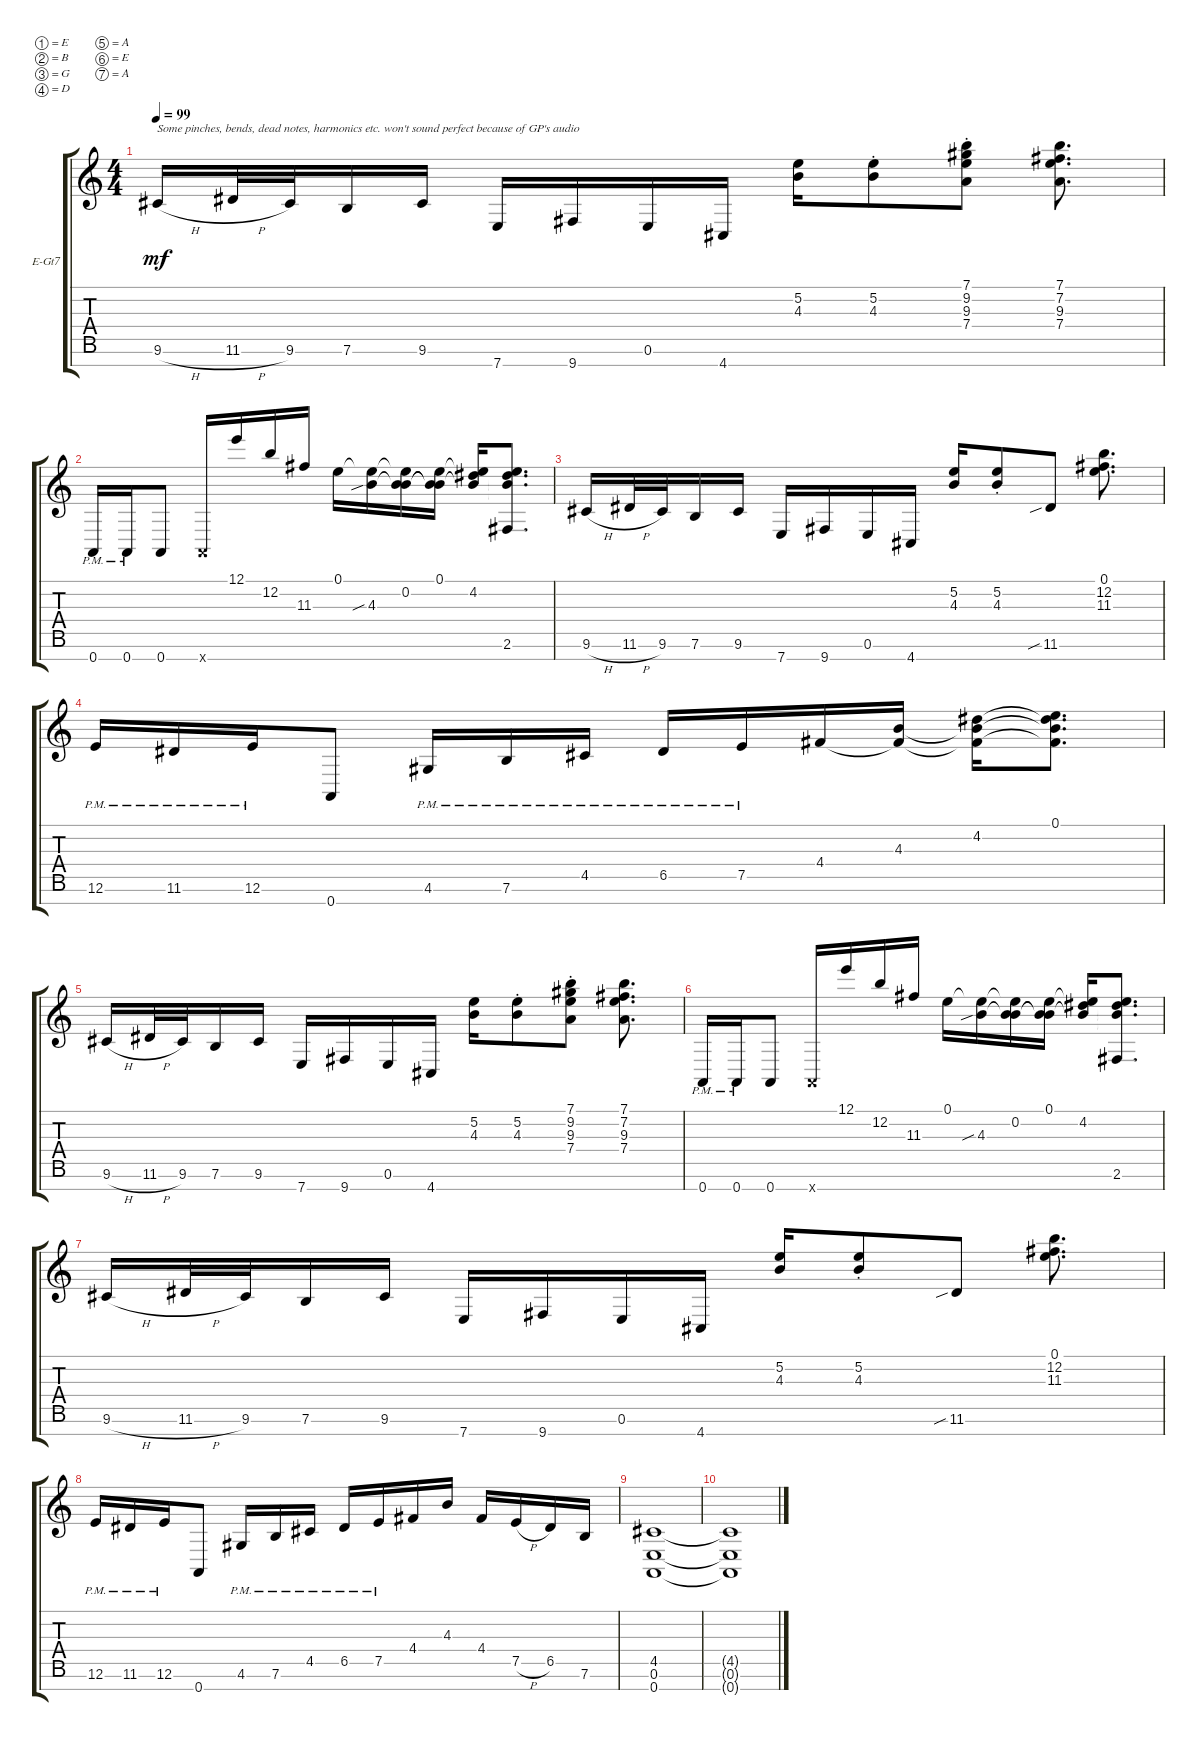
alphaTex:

\defaultSystemsLayout 4
\bracketExtendMode groupsimilarinstruments
\firstSystemTrackNameOrientation horizontal
\otherSystemsTrackNameOrientation horizontal
\track ("Electric Guitar" "E-Gt7") {instrument distortionguitar}
\staff {score tabs}
\tuning (E4 B3 G3 D3 A2 E2 A1)
\ts (4 4)
\tempo 99
\clef g2
\ks c
9.6{h}.16{txt "Some pinches, bends, dead notes, harmonics etc. won't sound perfect because of GP's audio" dy mf instrument distortionguitar} 11.6{h}.32 9.6.32 7.6.16 9.6.16 7.7.16 9.7.16 0.6.16 4.7.16 (4.3 5.2).16 (5.2{st} 4.3{st}).8 (7.4{st} 9.3{st} 9.2{st} 7.1{st}).8 (7.1 7.2 9.3 7.4).8{d} |
0.7{pm}.16 0.7{pm}.16 0.7.8 0.7{x}.16 12.1.16 12.2.16 11.3.16 0.1.16 (4.3{sib} 0.1{t}).16 (0.2 0.1{t} 4.3{t}).16 (0.1 0.2{t} 4.3{t}).16 (4.2 0.1{t} 4.3{t}).16 (2.6 4.2{t} 4.3{t} 0.1{t}).8{d} |
9.6{h}.16 11.6{h}.32 9.6.32 7.6.16 9.6.16 7.7.16 9.7.16 0.6.16 4.7.16 (4.3 5.2).16 (5.2{st} 4.3{st}).8 11.6{sib}.8 (12.2 11.3 0.1).8{d} |
12.6{pm}.16 11.6{pm}.16 12.6{pm}.16 0.7.8 4.6{pm}.16 7.6{pm}.16 4.5{pm}.16 6.5{pm}.16 7.5{pm}.16 4.4.16 (4.3 4.4{t}).16 (4.2 4.4{t} 4.3{t}).16 (0.1 4.4{t} 4.3{t} 4.2{t}).8{d} |
9.6{h}.16 11.6{h}.32 9.6.32 7.6.16 9.6.16 7.7.16 9.7.16 0.6.16 4.7.16 (4.3 5.2).16 (5.2{st} 4.3{st}).8 (7.4{st} 9.3{st} 9.2{st} 7.1{st}).8 (7.1 7.2 9.3 7.4).8{d} |
0.7{pm}.16 0.7{pm}.16 0.7.8 0.7{x}.16 12.1.16 12.2.16 11.3.16 0.1.16 (4.3{sib} 0.1{t}).16 (0.2 0.1{t} 4.3{t}).16 (0.1 0.2{t} 4.3{t}).16 (4.2 0.1{t} 4.3{t}).16 (2.6 4.2{t} 4.3{t} 0.1{t}).8{d} |
9.6{h}.16 11.6{h}.32 9.6.32 7.6.16 9.6.16 7.7.16 9.7.16 0.6.16 4.7.16 (4.3 5.2).16 (5.2{st} 4.3{st}).8 11.6{sib}.8 (12.2 11.3 0.1).8{d} |
12.6{pm}.16 11.6{pm}.16 12.6{pm}.16 0.7.8 4.6{pm}.16 7.6{pm}.16 4.5{pm}.16 6.5{pm}.16 7.5{pm}.16 4.4.16 4.3.16 4.4.16 7.5{h}.16 6.5.16 7.6.16 |
(0.7 0.6 4.5).1 |
(4.5{t} 0.6{t} 0.7{t}).1
